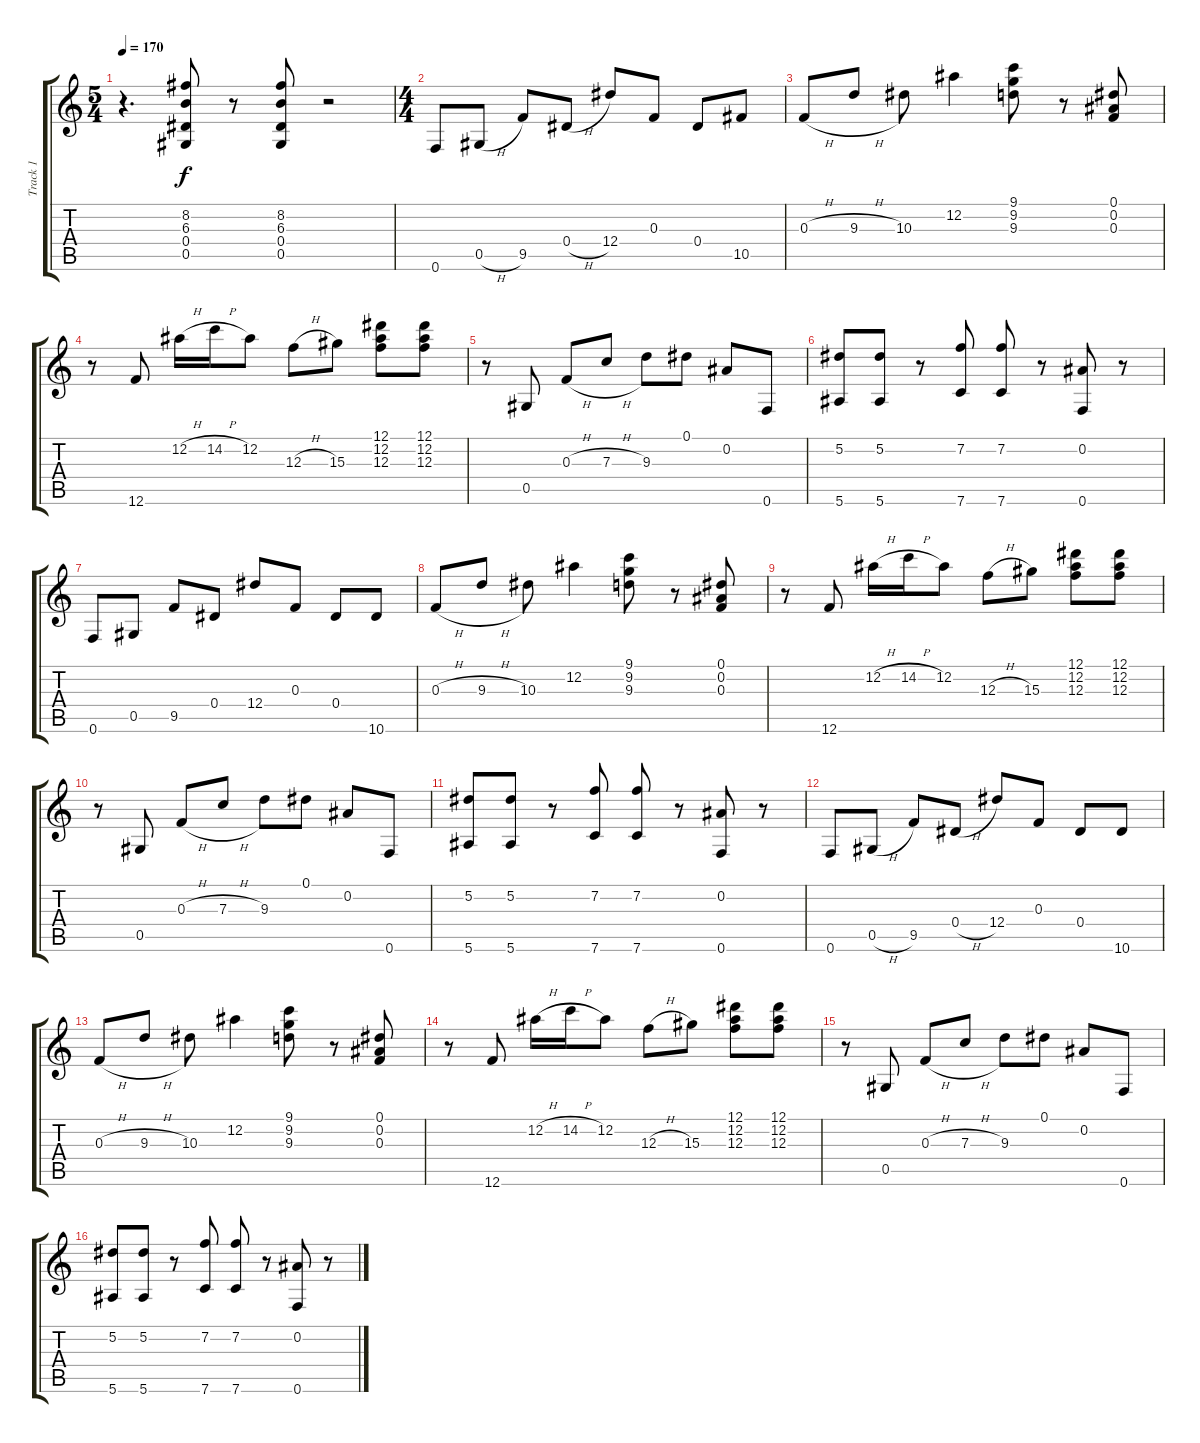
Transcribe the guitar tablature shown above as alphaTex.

\track ("Track 1" "Track 1") {instrument electricguitarjazz}
\staff {score tabs}
\tuning (Eb4 Bb3 F3 Eb3 Ab2 F2) {hide}
\ts (5 4)
\tempo 170
\clef g2
\ks c
r.4{d dy f} (8.2 6.3 0.4 0.5).8 r.8 (8.2 6.3 0.4 0.5).8 r.2 |
\ts (4 4)
0.6.8 0.5{h}.8 9.5.8 0.4{h}.8 12.4.8 0.3.8 0.4.8 10.5.8 |
0.3{h}.8 9.3{h}.8 10.3.8 12.2.4 (9.1 9.2 9.3).8 r.8 (0.1 0.2 0.3).8 |
r.8 12.6.8 12.2{h}.16 14.2{h}.16 12.2.8 12.3{h}.8 15.3.8 (12.1 12.2 12.3).8 (12.1 12.2 12.3).8 |
r.8 0.5.8 0.3{h}.8 7.3{h}.8 9.3.8 0.1.8 0.2.8 0.6.8 |
(5.2 5.6).8 (5.2 5.6).8 r.8 (7.2 7.6).8 (7.2 7.6).8 r.8 (0.2 0.6).8 r.8 |
0.6.8 0.5.8 9.5.8 0.4.8 12.4.8 0.3.8 0.4.8 10.6.8 |
0.3{h}.8 9.3{h}.8 10.3.8 12.2.4 (9.1 9.2 9.3).8 r.8 (0.1 0.2 0.3).8 |
r.8 12.6.8 12.2{h}.16 14.2{h}.16 12.2.8 12.3{h}.8 15.3.8 (12.1 12.2 12.3).8 (12.1 12.2 12.3).8 |
r.8 0.5.8 0.3{h}.8 7.3{h}.8 9.3.8 0.1.8 0.2.8 0.6.8 |
(5.2 5.6).8 (5.2 5.6).8 r.8 (7.2 7.6).8 (7.2 7.6).8 r.8 (0.2 0.6).8 r.8 |
0.6.8 0.5{h}.8 9.5.8 0.4{h}.8 12.4.8 0.3.8 0.4.8 10.6.8 |
0.3{h}.8 9.3{h}.8 10.3.8 12.2.4 (9.1 9.2 9.3).8 r.8 (0.1 0.2 0.3).8 |
r.8 12.6.8 12.2{h}.16 14.2{h}.16 12.2.8 12.3{h}.8 15.3.8 (12.1 12.2 12.3).8 (12.1 12.2 12.3).8 |
r.8 0.5.8 0.3{h}.8 7.3{h}.8 9.3.8 0.1.8 0.2.8 0.6.8 |
(5.2 5.6).8 (5.2 5.6).8 r.8 (7.2 7.6).8 (7.2 7.6).8 r.8 (0.2 0.6).8 r.8
